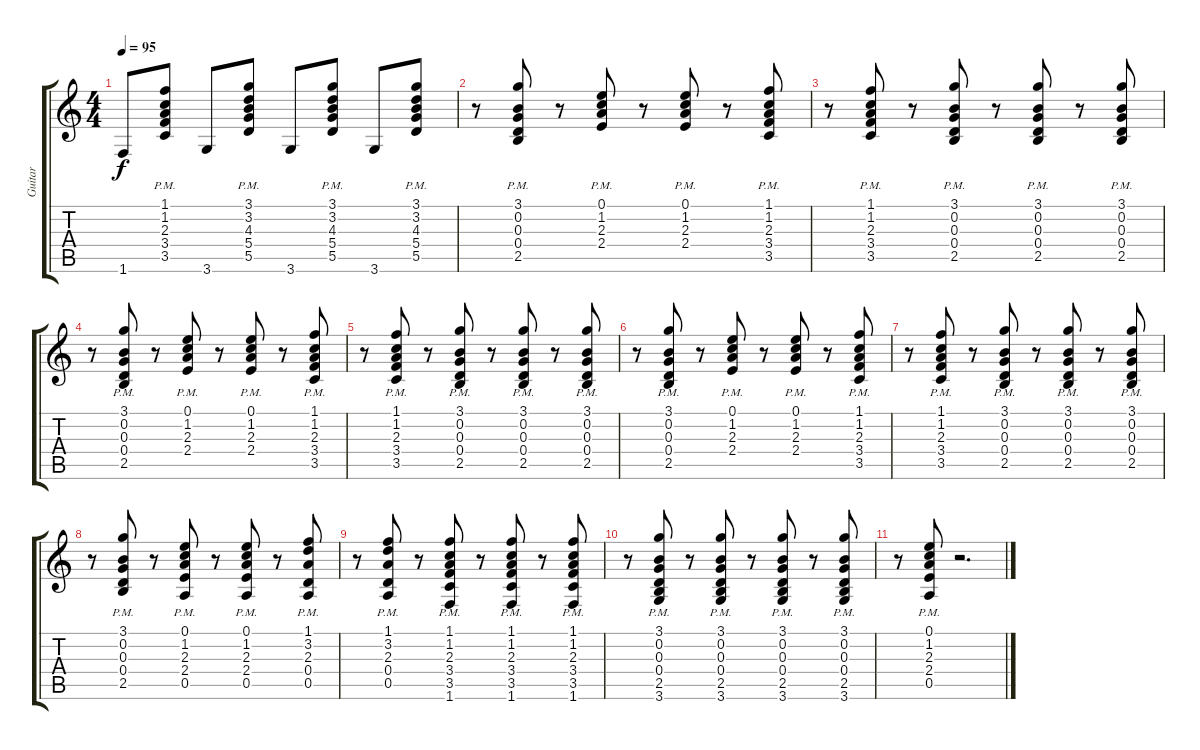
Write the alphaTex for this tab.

\track ("Guitar" "Guitar") {instrument acousticguitarsteel}
\staff {score tabs}
\tuning (E4 B3 G3 D3 A2 E2) {hide}
\ts (4 4)
\tempo 95
\clef g2
\ks c
1.6.8{dy f} (1.1{pm} 1.2{pm} 2.3{pm} 3.4{pm} 3.5{pm}).8 3.6.8 (3.1{pm} 3.2{pm} 4.3{pm} 5.4{pm} 5.5{pm}).8 3.6.8 (3.1{pm} 3.2{pm} 4.3{pm} 5.4{pm} 5.5{pm}).8 3.6.8 (3.1{pm} 3.2{pm} 4.3{pm} 5.4{pm} 5.5{pm}).8 |
r.8 (3.1{pm} 0.2{pm} 0.3{pm} 0.4{pm} 2.5{pm}).8 r.8 (0.1{pm} 1.2{pm} 2.3{pm} 2.4{pm}).8 r.8 (0.1{pm} 1.2{pm} 2.3{pm} 2.4{pm}).8 r.8 (1.1{pm} 1.2{pm} 2.3{pm} 3.4{pm} 3.5{pm}).8 |
r.8 (1.1{pm} 1.2{pm} 2.3{pm} 3.4{pm} 3.5{pm}).8 r.8 (3.1{pm} 0.2{pm} 0.3{pm} 0.4{pm} 2.5{pm}).8 r.8 (3.1{pm} 0.2{pm} 0.3{pm} 0.4{pm} 2.5{pm}).8 r.8 (3.1{pm} 0.2{pm} 0.3{pm} 0.4{pm} 2.5{pm}).8 |
r.8 (3.1{pm} 0.2{pm} 0.3{pm} 0.4{pm} 2.5{pm}).8 r.8 (0.1{pm} 1.2{pm} 2.3{pm} 2.4{pm}).8 r.8 (0.1{pm} 1.2{pm} 2.3{pm} 2.4{pm}).8 r.8 (1.1{pm} 1.2{pm} 2.3{pm} 3.4{pm} 3.5{pm}).8 |
r.8 (1.1{pm} 1.2{pm} 2.3{pm} 3.4{pm} 3.5{pm}).8 r.8 (3.1{pm} 0.2{pm} 0.3{pm} 0.4{pm} 2.5{pm}).8 r.8 (3.1{pm} 0.2{pm} 0.3{pm} 0.4{pm} 2.5{pm}).8 r.8 (3.1{pm} 0.2{pm} 0.3{pm} 0.4{pm} 2.5{pm}).8 |
r.8 (3.1{pm} 0.2{pm} 0.3{pm} 0.4{pm} 2.5{pm}).8 r.8 (0.1{pm} 1.2{pm} 2.3{pm} 2.4{pm}).8 r.8 (0.1{pm} 1.2{pm} 2.3{pm} 2.4{pm}).8 r.8 (1.1{pm} 1.2{pm} 2.3{pm} 3.4{pm} 3.5{pm}).8 |
r.8 (1.1{pm} 1.2{pm} 2.3{pm} 3.4{pm} 3.5{pm}).8 r.8 (3.1{pm} 0.2{pm} 0.3{pm} 0.4{pm} 2.5{pm}).8 r.8 (3.1{pm} 0.2{pm} 0.3{pm} 0.4{pm} 2.5{pm}).8 r.8 (3.1{pm} 0.2{pm} 0.3{pm} 0.4{pm} 2.5{pm}).8 |
r.8 (3.1{pm} 0.2{pm} 0.3{pm} 0.4{pm} 2.5{pm}).8 r.8 (0.1{pm} 1.2{pm} 2.3{pm} 2.4{pm} 0.5{pm}).8 r.8 (0.1{pm} 1.2{pm} 2.3{pm} 2.4{pm} 0.5{pm}).8 r.8 (1.1{pm} 3.2{pm} 2.3{pm} 0.4{pm} 0.5{pm}).8 |
r.8 (1.1{pm} 3.2{pm} 2.3{pm} 0.4{pm} 0.5{pm}).8 r.8 (1.1{pm} 1.2{pm} 2.3{pm} 3.4{pm} 3.5{pm} 1.6{pm}).8 r.8 (1.1{pm} 1.2{pm} 2.3{pm} 3.4{pm} 3.5{pm} 1.6{pm}).8 r.8 (1.1{pm} 1.2{pm} 2.3{pm} 3.4{pm} 3.5{pm} 1.6{pm}).8 |
r.8 (3.1{pm} 0.2{pm} 0.3{pm} 0.4{pm} 2.5{pm} 3.6{pm}).8 r.8 (3.1{pm} 0.2{pm} 0.3{pm} 0.4{pm} 2.5{pm} 3.6{pm}).8 r.8 (3.1{pm} 0.2{pm} 0.3{pm} 0.4{pm} 2.5{pm} 3.6{pm}).8 r.8 (3.1{pm} 0.2{pm} 0.3{pm} 0.4{pm} 2.5{pm} 3.6{pm}).8 |
r.8 (0.1{pm} 1.2{pm} 2.3{pm} 2.4{pm} 0.5{pm}).8 r.2{d}
